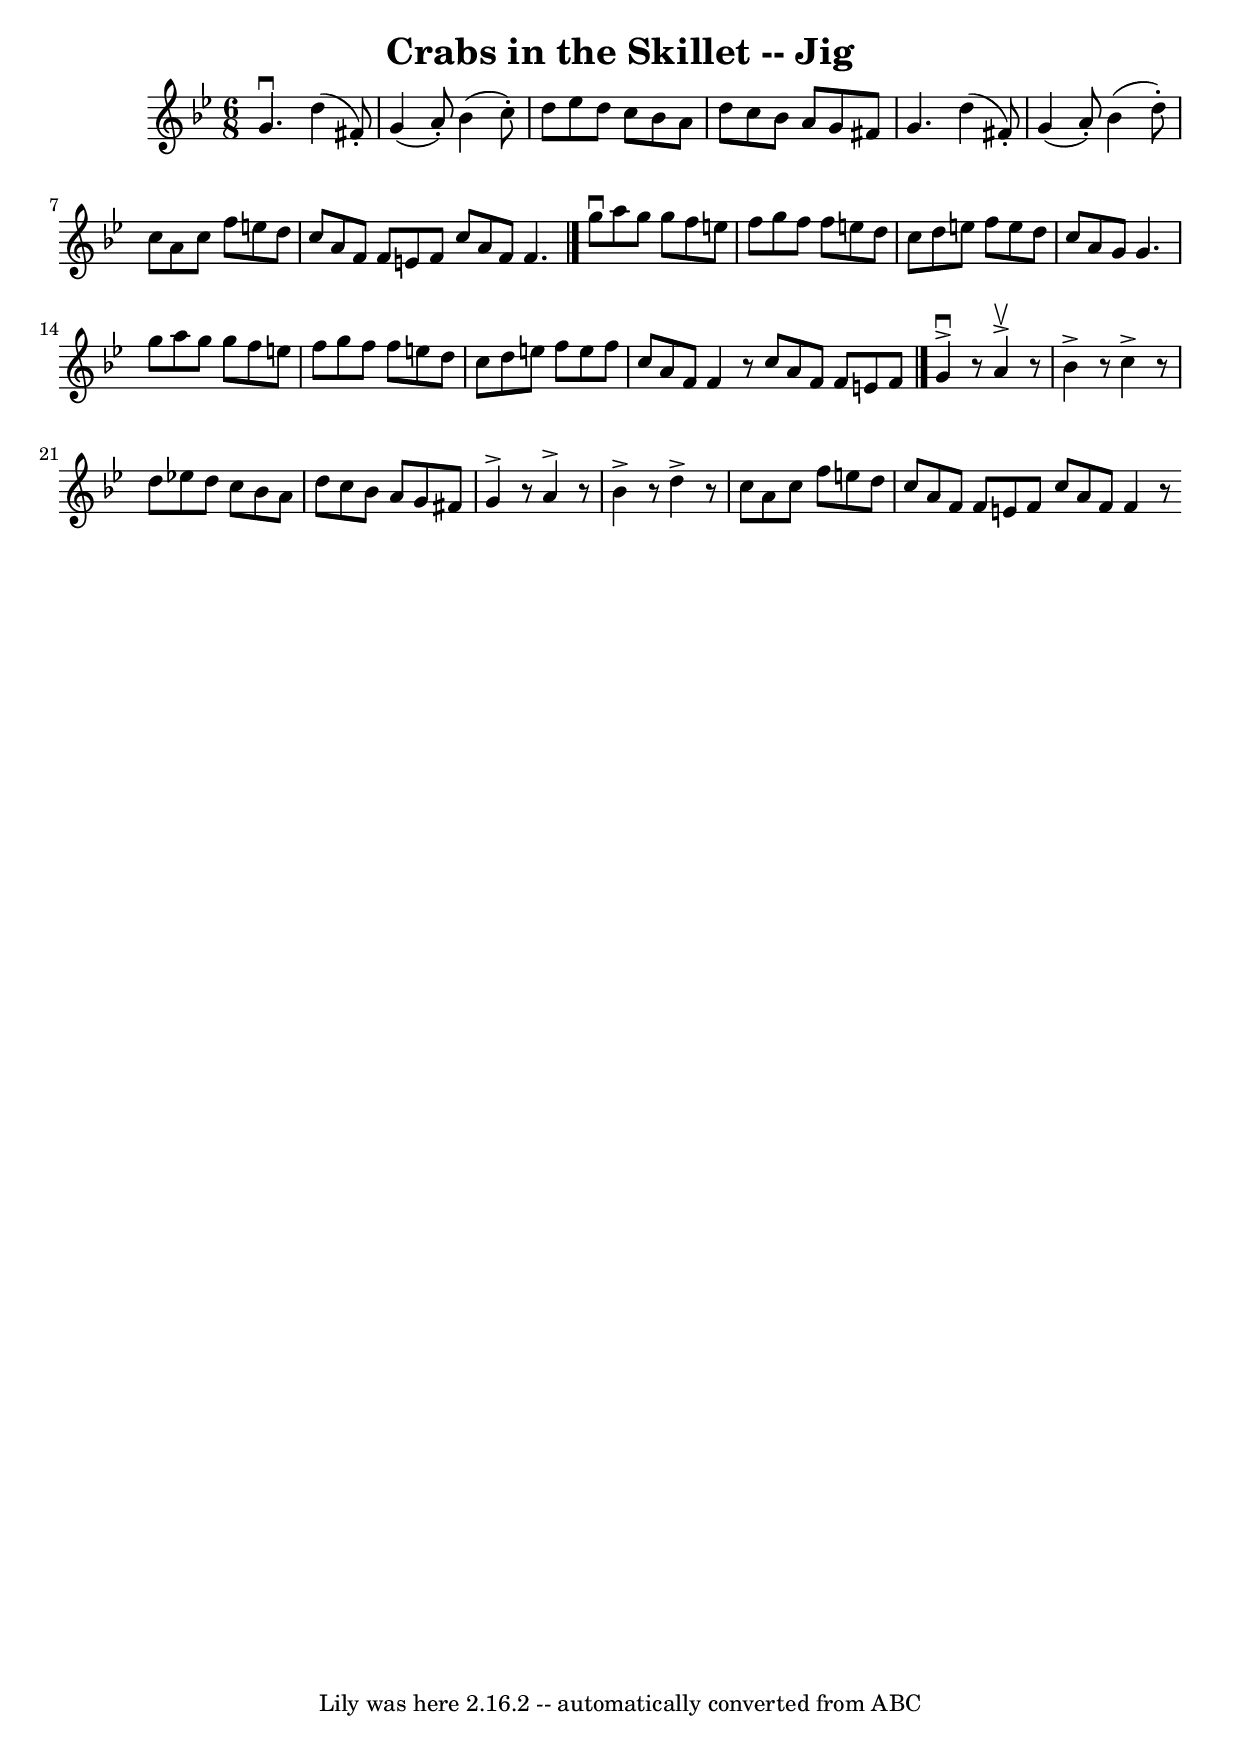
\version "2.16.2"
\include "Mammoth.ily"
\header {
  %% book = "Ryan's Mammoth Collection"
 crossRefNumber = "1"
 footnotes = ""
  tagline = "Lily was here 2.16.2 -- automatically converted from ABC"
  title = "Crabs in the Skillet -- Jig"

}
voicedefault =  {


  \time 6/8 
  \key c \dorian g'4.^\downbow d''4 (fs'8-.)  |
 g'4 (a'8-.) bf'4 (c''8-.) |
 d''8 ef''8 d''8 c''8 bf'8 a'8   |
 d''8 c''8 bf'8 a'8 g'8 fs'8   |
 g'4. d''4 (fs'8-.) |
 g'4 (a'8-.) bf'4 (d''8-.) |
 c''8 a'8 c''8 f''8 e''8 d''8  |
 c''8 a'8 f'8 f'8 e'8 f'8  \bar ": |" c''8 a'8 f'8 f'4.    \bar "|." g''8^\downbow a''8 g''8 g''8 f''8 e''8    |
 f''8 g''8 f''8 f''8 e''8 d''8  |
 c''8 d''8 e''8 f''8 e''8 d''8   |
 c''8 a'8 g'8 g'4.     |
 g''8 a''8 g''8 g''8 f''8 e''8  |
 f''8 g''8 f''8 f''8 e''8 d''8   |
 c''8 d''8 e''8 f''8 e''8 f''8   |
 c''8 a'8 f'8 f'4    r8 \bar ":|" c''8 a'8 f'8 f'8 e'8 f'8  \bar "|." g'4^\downbow^\accent   r8 a'4^\upbow^\accent   r8    |
 bf'4^\accent   r8 c''4^\accent   r8  |
 d''8 ef''!8 d''8 c''8 bf'8 a'8  |
 d''8 c''8 bf'8 a'8 g'8 fs'8   |
 g'4^\accent   r8 a'4^\accent   r8 |
 bf'4^\accent   r8 d''4^\accent   r8 |
 c''8 a'8 c''8 f''8 e''8 d''8   |
 c''8 a'8 f'8 f'8 e'8 f'8  \bar ":|" c''8 a'8 f'8 f'4    r8   \bar " |."   

}

\score{
  <<

    \context Staff="default"
    {
      \voicedefault 
      
    }

  >>
  \layout {
    
  }
  \midi {
  }

}
